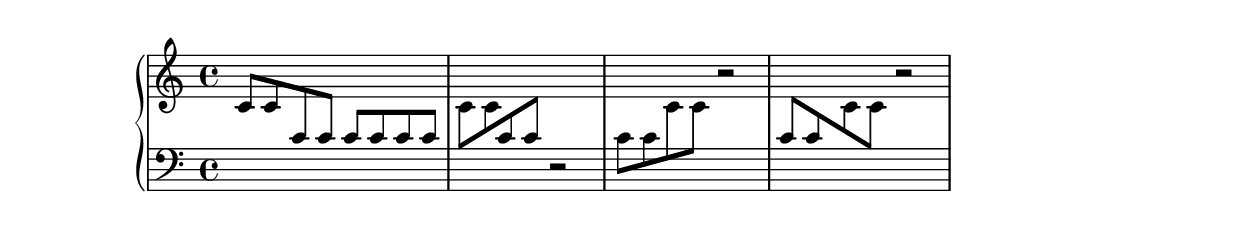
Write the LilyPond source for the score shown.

\version "1.5.68"
\header{
texidoc="
Beams can be typeset over fixed distance aligned staves, beam
beautification doesn't really work, but knees do. Beams should be
behave well, wherever the switching point is.
"
}
\score{
	\context PianoStaff <
	\context Staff=one \notes\relative c'{
		\stemUp [c8 c \translator Staff=two \stemUp c c]
		[c c c c]
		\translator Staff=one
		\stemDown [c8 c \translator Staff=two \stemUp c c]
		r2
		\stemDown [c8 c \translator Staff=one \stemDown c c]
		r2
		\translator Staff=two
		\stemUp [c8 c \translator Staff=one \stemDown c c]
		r2
	}
	\context Staff=two \notes\relative c'{
		\clef bass
		s1
		s1
		s1
		s1
	}
	>
}


%% new-chords-done %%